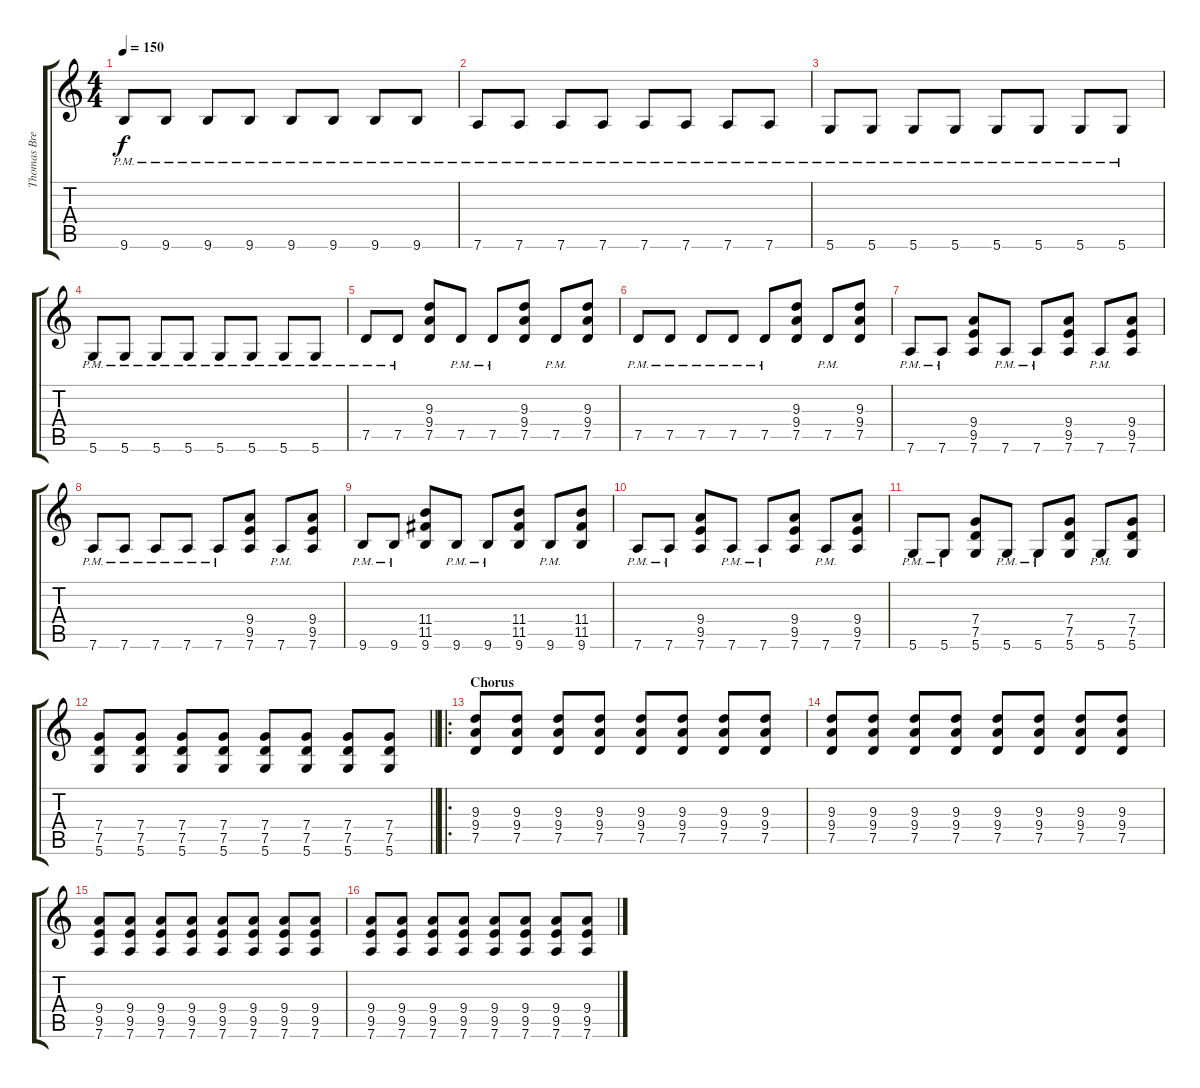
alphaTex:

\track ("Thomas Bredahl Rythm" "Thomas Bre") {instrument distortionguitar}
\staff {score tabs}
\tuning (D4 A3 F3 C3 G2 D2) {hide}
\ts (4 4)
\tempo 150
\clef g2
\ks c
9.6{pm}.8{dy f} 9.6{pm}.8 9.6{pm}.8 9.6{pm}.8 9.6{pm}.8 9.6{pm}.8 9.6{pm}.8 9.6{pm}.8 |
7.6{pm}.8 7.6{pm}.8 7.6{pm}.8 7.6{pm}.8 7.6{pm}.8 7.6{pm}.8 7.6{pm}.8 7.6{pm}.8 |
5.6{pm}.8 5.6{pm}.8 5.6{pm}.8 5.6{pm}.8 5.6{pm}.8 5.6{pm}.8 5.6{pm}.8 5.6{pm}.8 |
5.6{pm}.8 5.6{pm}.8 5.6{pm}.8 5.6{pm}.8 5.6{pm}.8 5.6{pm}.8 5.6{pm}.8 5.6{pm}.8 |
7.5{pm}.8 7.5{pm}.8 (9.3 9.4 7.5).8 7.5{pm}.8 7.5{pm}.8 (9.3 9.4 7.5).8 7.5{pm}.8 (9.3 9.4 7.5).8 |
7.5{pm}.8 7.5{pm}.8 7.5{pm}.8 7.5{pm}.8 7.5{pm}.8 (9.3 9.4 7.5).8 7.5{pm}.8 (9.3 9.4 7.5).8 |
7.6{pm}.8 7.6{pm}.8 (9.4 9.5 7.6).8 7.6{pm}.8 7.6{pm}.8 (9.4 9.5 7.6).8 7.6{pm}.8 (9.4 9.5 7.6).8 |
7.6{pm}.8 7.6{pm}.8 7.6{pm}.8 7.6{pm}.8 7.6{pm}.8 (9.4 9.5 7.6).8 7.6{pm}.8 (9.4 9.5 7.6).8 |
9.6{pm}.8 9.6{pm}.8 (11.4 11.5 9.6).8 9.6{pm}.8 9.6{pm}.8 (11.4 11.5 9.6).8 9.6{pm}.8 (11.4 11.5 9.6).8 |
7.6{pm}.8 7.6{pm}.8 (9.4 9.5 7.6).8 7.6{pm}.8 7.6{pm}.8 (9.4 9.5 7.6).8 7.6{pm}.8 (9.4 9.5 7.6).8 |
5.6{pm}.8 5.6{pm}.8 (7.4 7.5 5.6).8 5.6{pm}.8 5.6{pm}.8 (7.4 7.5 5.6).8 5.6{pm}.8 (7.4 7.5 5.6).8 |
\barLineRight lightlight
(7.4 7.5 5.6).8 (7.4 7.5 5.6).8 (7.4 7.5 5.6).8 (7.4 7.5 5.6).8 (7.4 7.5 5.6).8 (7.4 7.5 5.6).8 (7.4 7.5 5.6).8 (7.4 7.5 5.6).8 |
\ro
\section ("" "Chorus")
(9.3 9.4 7.5).8 (9.3 9.4 7.5).8 (9.3 9.4 7.5).8 (9.3 9.4 7.5).8 (9.3 9.4 7.5).8 (9.3 9.4 7.5).8 (9.3 9.4 7.5).8 (9.3 9.4 7.5).8 |
(9.3 9.4 7.5).8 (9.3 9.4 7.5).8 (9.3 9.4 7.5).8 (9.3 9.4 7.5).8 (9.3 9.4 7.5).8 (9.3 9.4 7.5).8 (9.3 9.4 7.5).8 (9.3 9.4 7.5).8 |
(9.4 9.5 7.6).8 (9.4 9.5 7.6).8 (9.4 9.5 7.6).8 (9.4 9.5 7.6).8 (9.4 9.5 7.6).8 (9.4 9.5 7.6).8 (9.4 9.5 7.6).8 (9.4 9.5 7.6).8 |
(9.4 9.5 7.6).8 (9.4 9.5 7.6).8 (9.4 9.5 7.6).8 (9.4 9.5 7.6).8 (9.4 9.5 7.6).8 (9.4 9.5 7.6).8 (9.4 9.5 7.6).8 (9.4 9.5 7.6).8
